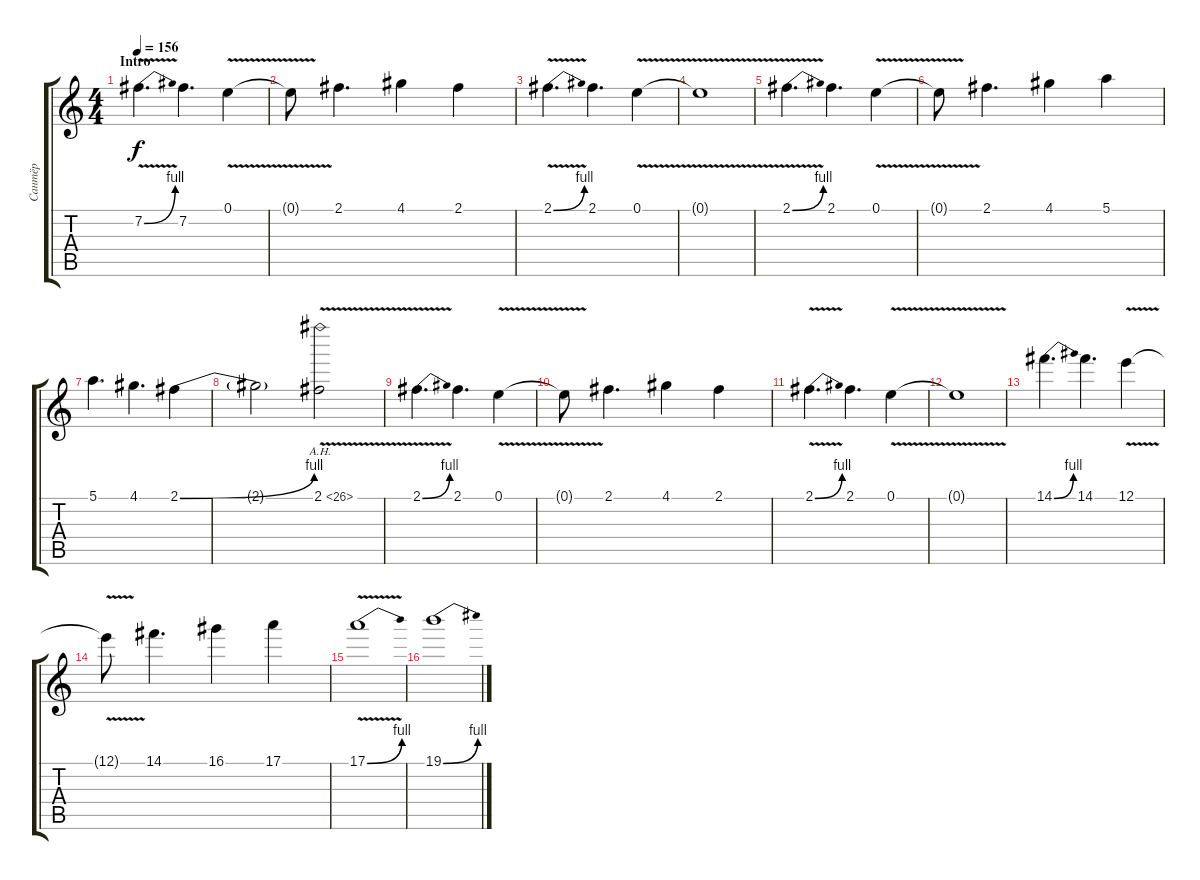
\track ("Сантёр" "Сантёр") {instrument distortionguitar}
\staff {score tabs}
\tuning (E4 B3 G3 D3 A2 E2) {hide}
\ts (4 4)
\section ("" "Intro")
\tempo 156
\clef g2
\ks c
7.2{be (bend 0 0 60 4) v}.4{d dy f} 7.2.4{d} 0.1{v}.4 |
0.1{v t}.8 2.1.4{d} 4.1.4 2.1.4 |
2.1{be (bend 0 0 60 4) v}.4{d} 2.1.4{d} 0.1{v}.4 |
0.1{v t}.1 |
2.1{be (bend 0 0 60 4) v}.4{d} 2.1.4{d} 0.1{v}.4 |
0.1{v t}.8 2.1.4{d} 4.1.4 5.1.4 |
5.1.4{d} 4.1.4{d} 2.1{be (bend 0 0 60 4)}.4 |
2.1{t}.2 2.1{ah 24 v}.2 |
2.1{be (bend 0 0 60 4) v}.4{d} 2.1.4{d} 0.1{v}.4 |
0.1{v t}.8 2.1.4{d} 4.1.4 2.1.4 |
2.1{be (bend 0 0 60 4) v}.4{d} 2.1.4{d} 0.1{v}.4 |
0.1{v t}.1 |
14.1{be (bend 0 0 60 4)}.4{d} 14.1.4{d} 12.1{v}.4 |
12.1{t}.8 14.1.4{d} 16.1.4 17.1.4 |
17.1{be (bend 0 0 60 4) v}.1 |
19.1{be (bend 0 0 60 4)}.1
